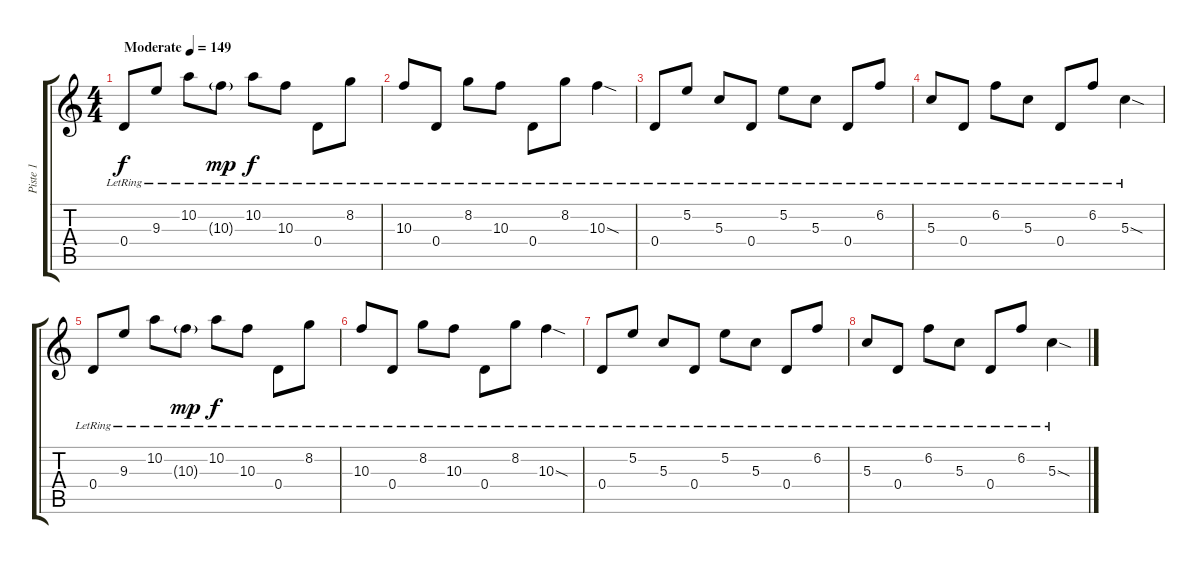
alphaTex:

\track ("Piste 1" "Piste 1") {instrument acousticguitarsteel}
\staff {score tabs}
\tuning (E4 B3 G3 D3 A2 D2) {hide}
\ts (4 4)
\tempo (149 "Moderate")
\clef g2
\ks c
0.4{lr}.8{dy f instrument acousticguitarsteel} 9.3{lr}.8 10.2{lr}.8 10.3{g lr}.8{dy mp} 10.2{lr}.8{dy f} 10.3{lr}.8 0.4{lr}.8 8.2{lr}.8 |
10.3{lr}.8 0.4{lr}.8 8.2{lr}.8 10.3{lr}.8 0.4{lr}.8 8.2{lr}.8 10.3{sod lr}.4 |
0.4{lr}.8 5.2{lr}.8 5.3{lr}.8 0.4{lr}.8 5.2{lr}.8 5.3{lr}.8 0.4{lr}.8 6.2{lr}.8 |
5.3{lr}.8 0.4{lr}.8 6.2{lr}.8 5.3{lr}.8 0.4{lr}.8 6.2{lr}.8 5.3{sod lr}.4 |
0.4{lr}.8 9.3{lr}.8 10.2{lr}.8 10.3{g lr}.8{dy mp} 10.2{lr}.8{dy f} 10.3{lr}.8 0.4{lr}.8 8.2{lr}.8 |
10.3{lr}.8 0.4{lr}.8 8.2{lr}.8 10.3{lr}.8 0.4{lr}.8 8.2{lr}.8 10.3{sod lr}.4 |
0.4{lr}.8 5.2{lr}.8 5.3{lr}.8 0.4{lr}.8 5.2{lr}.8 5.3{lr}.8 0.4{lr}.8 6.2{lr}.8 |
5.3{lr}.8 0.4{lr}.8 6.2{lr}.8 5.3{lr}.8 0.4{lr}.8 6.2{lr}.8 5.3{sod lr}.4
